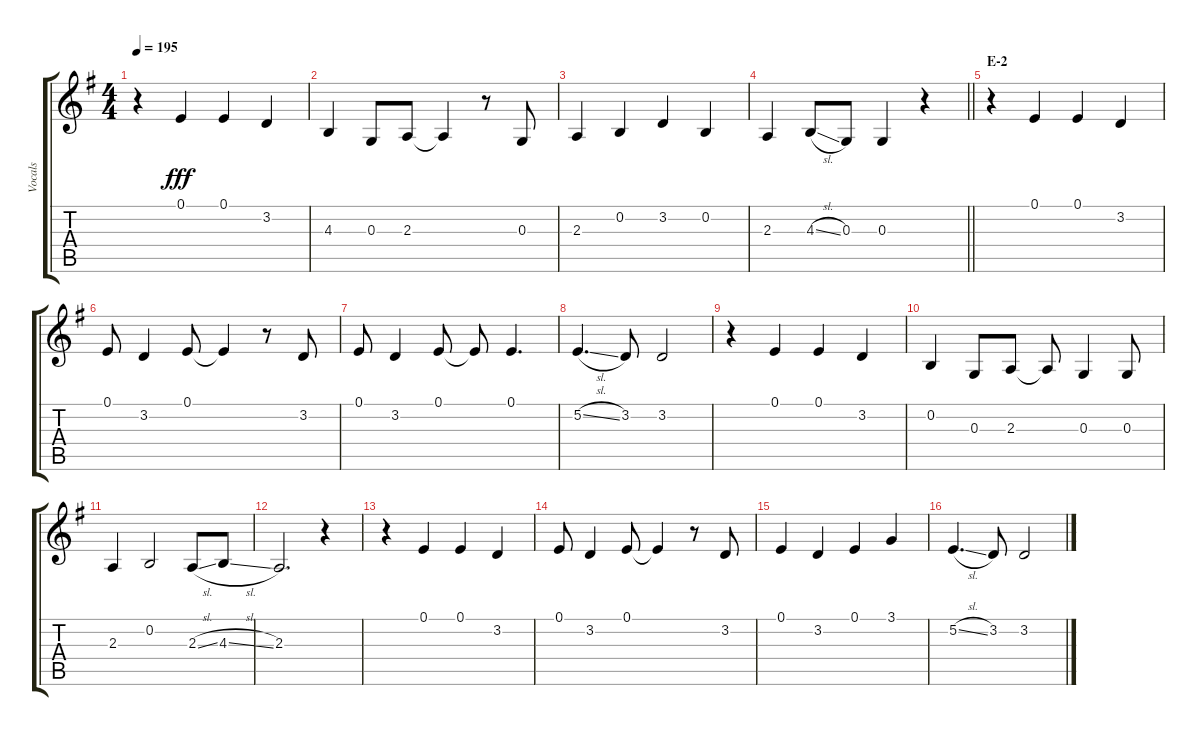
\track ("Vocals" "Vocals") {instrument voiceoohs}
\staff {score tabs}
\tuning (E4 B3 G3 D3 A2 E2) {hide}
\ts (4 4)
\tempo 195
\clef g2
\ks g
r.4{dy fff} 0.1.4 0.1.4 3.2.4 |
4.3.4 0.3.8 2.3.8 2.3{t}.4 r.8 0.3.8 |
2.3.4 0.2.4 3.2.4 0.2.4 |
\barLineRight lightlight
2.3.4 4.3{sl}.8 0.3.8 0.3.4 r.4 |
\section ("" "E-2")
r.4 0.1.4 0.1.4 3.2.4 |
0.1.8 3.2.4 0.1.8 0.1{t}.4 r.8 3.2.8 |
0.1.8 3.2.4 0.1.8 0.1{t}.8 0.1.4{d} |
5.2{sl}.4{d} 3.2.8 3.2.2 |
r.4 0.1.4 0.1.4 3.2.4 |
0.2.4 0.3.8 2.3.8 2.3{t}.8 0.3.4 0.3.8 |
2.3.4 0.2.2 2.3{sl}.8 4.3{sl}.8 |
2.3.2{d} r.4 |
r.4 0.1.4 0.1.4 3.2.4 |
0.1.8 3.2.4 0.1.8 0.1{t}.4 r.8 3.2.8 |
0.1.4 3.2.4 0.1.4 3.1.4 |
5.2{sl}.4{d} 3.2.8 3.2.2
